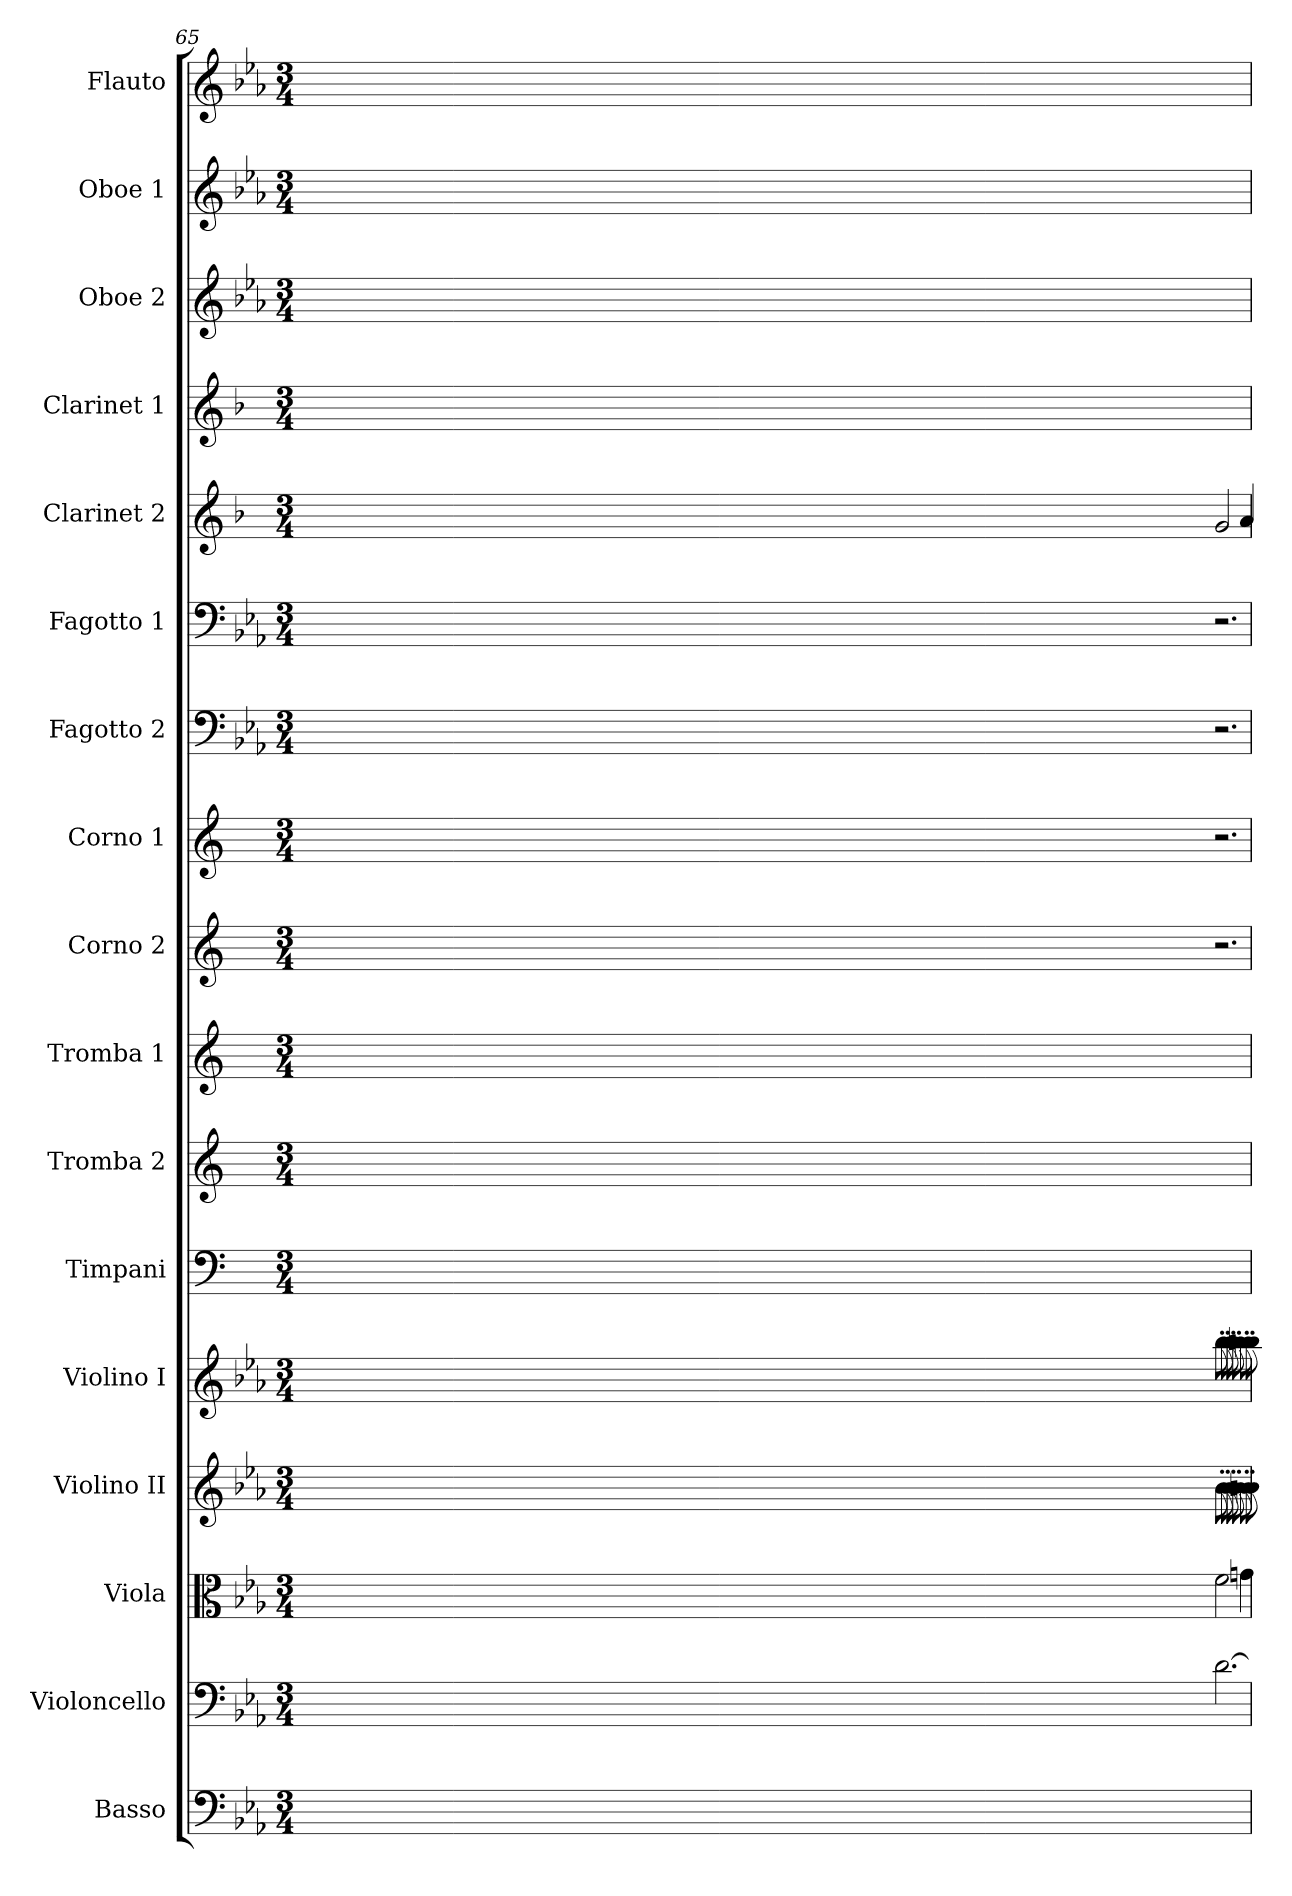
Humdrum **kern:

**kern	**kern	**kern	**kern	**kern	**kern	**kern	**kern	**kern	**kern	**kern	**kern	**kern	**kern	**kern	**kern	**kern
*part17	*part16	*part15	*part14	*part13	*part12	*part11	*part10	*part9	*part8	*part7	*part6	*part5	*part4	*part3	*part2	*part1
*staff17	*staff16	*staff15	*staff14	*staff13	*staff12	*staff11	*staff10	*staff9	*staff8	*staff7	*staff6	*staff5	*staff4	*staff3	*staff2	*staff1
*I"Basso	*I"Violoncello	*I"Viola	*I"Violino II	*I"Violino I	*I"Timpani	*I"Tromba 2	*I"Tromba 1	*I"Corno 2	*I"Corno 1	*I"Fagotto 2	*I"Fagotto 1	*I"Clarinet 2	*I"Clarinet 1	*I"Oboe 2	*I"Oboe 1	*I"Flauto
*	*I'Vc	*I'Vla	*I'Vln	*I'Vln	*	*	*	*	*	*	*	*I'Cl	*I'Cl	*I'Ob	*I'Ob	*I'Fl
*clefF4	*clefF4	*clefC3	*clefG2	*clefG2	*clefF4	*clefG2	*clefG2	*clefG2	*clefG2	*clefF4	*clefF4	*clefG2	*clefG2	*clefG2	*clefG2	*clefG2
*ITrd7c12	*	*	*	*	*	*ITrd-2c-3	*ITrd-2c-3	*ITrd5c9	*ITrd5c9	*	*	*ITrd1c2	*ITrd1c2	*	*	*
*k[b-e-a-]	*k[b-e-a-]	*k[b-e-a-]	*k[b-e-a-]	*k[b-e-a-]	*	*	*	*	*	*k[b-e-a-]	*k[b-e-a-]	*k[b-e-a-]	*k[b-e-a-]	*k[b-e-a-]	*k[b-e-a-]	*k[b-e-a-]
*M3/4	*M3/4	*M3/4	*M3/4	*M3/4	*M3/4	*M3/4	*M3/4	*M3/4	*M3/4	*M3/4	*M3/4	*M3/4	*M3/4	*M3/4	*M3/4	*M3/4
=65	=65	=65	=65	=65	=65	=65	=65	=65	=65	=65	=65	=65	=65	=65	=65	=65
1ryy	1ryy	1ryy	1ryy	1ryy	1ryy	1ryy	1ryy	1ryy	1ryy	1ryy	1ryy	1ryy	1ryy	1ryy	1ryy	1ryy
1ryy	1ryy	1ryy	1ryy	1ryy	1ryy	1ryy	1ryy	1ryy	1ryy	1ryy	1ryy	1ryy	1ryy	1ryy	1ryy	1ryy
1ryy	1ryy	1ryy	1ryy	1ryy	1ryy	1ryy	1ryy	1ryy	1ryy	1ryy	1ryy	1ryy	1ryy	1ryy	1ryy	1ryy
1ryy	1ryy	1ryy	1ryy	1ryy	1ryy	1ryy	1ryy	1ryy	1ryy	1ryy	1ryy	1ryy	1ryy	1ryy	1ryy	1ryy
1ryy	1ryy	1ryy	1ryy	1ryy	1ryy	1ryy	1ryy	1ryy	1ryy	1ryy	1ryy	1ryy	1ryy	1ryy	1ryy	1ryy
1ryy	1ryy	1ryy	1ryy	1ryy	1ryy	1ryy	1ryy	1ryy	1ryy	1ryy	1ryy	1ryy	1ryy	1ryy	1ryy	1ryy
1ryy	1ryy	1ryy	1ryy	1ryy	1ryy	1ryy	1ryy	1ryy	1ryy	1ryy	1ryy	1ryy	1ryy	1ryy	1ryy	1ryy
1ryy	1ryy	1ryy	1ryy	1ryy	1ryy	1ryy	1ryy	1ryy	1ryy	1ryy	1ryy	1ryy	1ryy	1ryy	1ryy	1ryy
1ryy	1ryy	1ryy	1ryy	1ryy	1ryy	1ryy	1ryy	1ryy	1ryy	1ryy	1ryy	1ryy	1ryy	1ryy	1ryy	1ryy
1ryy	1ryy	1ryy	1ryy	1ryy	1ryy	1ryy	1ryy	1ryy	1ryy	1ryy	1ryy	1ryy	1ryy	1ryy	1ryy	1ryy
1ryy	1ryy	1ryy	1ryy	1ryy	1ryy	1ryy	1ryy	1ryy	1ryy	1ryy	1ryy	1ryy	1ryy	1ryy	1ryy	1ryy
1ryy	1ryy	1ryy	1ryy	1ryy	1ryy	1ryy	1ryy	1ryy	1ryy	1ryy	1ryy	1ryy	1ryy	1ryy	1ryy	1ryy
1ryy	1ryy	1ryy	1ryy	1ryy	1ryy	1ryy	1ryy	1ryy	1ryy	1ryy	1ryy	1ryy	1ryy	1ryy	1ryy	1ryy
1ryy	1ryy	1ryy	1ryy	1ryy	1ryy	1ryy	1ryy	1ryy	1ryy	1ryy	1ryy	1ryy	1ryy	1ryy	1ryy	1ryy
1ryy	1ryy	1ryy	1ryy	1ryy	1ryy	1ryy	1ryy	1ryy	1ryy	1ryy	1ryy	1ryy	1ryy	1ryy	1ryy	1ryy
1ryy	1ryy	1ryy	1ryy	1ryy	1ryy	1ryy	1ryy	1ryy	1ryy	1ryy	1ryy	1ryy	1ryy	1ryy	1ryy	1ryy
1ryy	1ryy	1ryy	1ryy	1ryy	1ryy	1ryy	1ryy	1ryy	1ryy	1ryy	1ryy	1ryy	1ryy	1ryy	1ryy	1ryy
1ryy	1ryy	1ryy	1ryy	1ryy	1ryy	1ryy	1ryy	1ryy	1ryy	1ryy	1ryy	1ryy	1ryy	1ryy	1ryy	1ryy
1ryy	1ryy	1ryy	1ryy	1ryy	1ryy	1ryy	1ryy	1ryy	1ryy	1ryy	1ryy	1ryy	1ryy	1ryy	1ryy	1ryy
1ryy	1ryy	1ryy	1ryy	1ryy	1ryy	1ryy	1ryy	1ryy	1ryy	1ryy	1ryy	1ryy	1ryy	1ryy	1ryy	1ryy
1ryy	1ryy	1ryy	1ryy	1ryy	1ryy	1ryy	1ryy	1ryy	1ryy	1ryy	1ryy	1ryy	1ryy	1ryy	1ryy	1ryy
1ryy	1ryy	1ryy	1ryy	1ryy	1ryy	1ryy	1ryy	1ryy	1ryy	1ryy	1ryy	1ryy	1ryy	1ryy	1ryy	1ryy
1ryy	1ryy	1ryy	1ryy	1ryy	1ryy	1ryy	1ryy	1ryy	1ryy	1ryy	1ryy	1ryy	1ryy	1ryy	1ryy	1ryy
1ryy	1ryy	1ryy	1ryy	1ryy	1ryy	1ryy	1ryy	1ryy	1ryy	1ryy	1ryy	1ryy	1ryy	1ryy	1ryy	1ryy
1ryy	1ryy	1ryy	1ryy	1ryy	1ryy	1ryy	1ryy	1ryy	1ryy	1ryy	1ryy	1ryy	1ryy	1ryy	1ryy	1ryy
1ryy	1ryy	1ryy	1ryy	1ryy	1ryy	1ryy	1ryy	1ryy	1ryy	1ryy	1ryy	1ryy	1ryy	1ryy	1ryy	1ryy
1ryy	1ryy	1ryy	1ryy	1ryy	1ryy	1ryy	1ryy	1ryy	1ryy	1ryy	1ryy	1ryy	1ryy	1ryy	1ryy	1ryy
1ryy	1ryy	1ryy	1ryy	1ryy	1ryy	1ryy	1ryy	1ryy	1ryy	1ryy	1ryy	1ryy	1ryy	1ryy	1ryy	1ryy
1ryy	1ryy	1ryy	1ryy	1ryy	1ryy	1ryy	1ryy	1ryy	1ryy	1ryy	1ryy	1ryy	1ryy	1ryy	1ryy	1ryy
1ryy	1ryy	1ryy	1ryy	1ryy	1ryy	1ryy	1ryy	1ryy	1ryy	1ryy	1ryy	1ryy	1ryy	1ryy	1ryy	1ryy
1ryy	1ryy	1ryy	1ryy	1ryy	1ryy	1ryy	1ryy	1ryy	1ryy	1ryy	1ryy	1ryy	1ryy	1ryy	1ryy	1ryy
1ryy	1ryy	1ryy	1ryy	1ryy	1ryy	1ryy	1ryy	1ryy	1ryy	1ryy	1ryy	1ryy	1ryy	1ryy	1ryy	1ryy
1ryy	1ryy	1ryy	1ryy	1ryy	1ryy	1ryy	1ryy	1ryy	1ryy	1ryy	1ryy	1ryy	1ryy	1ryy	1ryy	1ryy
1ryy	1ryy	1ryy	1ryy	1ryy	1ryy	1ryy	1ryy	1ryy	1ryy	1ryy	1ryy	1ryy	1ryy	1ryy	1ryy	1ryy
1ryy	1ryy	1ryy	1ryy	1ryy	1ryy	1ryy	1ryy	1ryy	1ryy	1ryy	1ryy	1ryy	1ryy	1ryy	1ryy	1ryy
1ryy	1ryy	1ryy	1ryy	1ryy	1ryy	1ryy	1ryy	1ryy	1ryy	1ryy	1ryy	1ryy	1ryy	1ryy	1ryy	1ryy
1ryy	1ryy	1ryy	1ryy	1ryy	1ryy	1ryy	1ryy	1ryy	1ryy	1ryy	1ryy	1ryy	1ryy	1ryy	1ryy	1ryy
1ryy	1ryy	1ryy	1ryy	1ryy	1ryy	1ryy	1ryy	1ryy	1ryy	1ryy	1ryy	1ryy	1ryy	1ryy	1ryy	1ryy
1ryy	1ryy	1ryy	1ryy	1ryy	1ryy	1ryy	1ryy	1ryy	1ryy	1ryy	1ryy	1ryy	1ryy	1ryy	1ryy	1ryy
1ryy	1ryy	1ryy	1ryy	1ryy	1ryy	1ryy	1ryy	1ryy	1ryy	1ryy	1ryy	1ryy	1ryy	1ryy	1ryy	1ryy
1ryy	1ryy	1ryy	1ryy	1ryy	1ryy	1ryy	1ryy	1ryy	1ryy	1ryy	1ryy	1ryy	1ryy	1ryy	1ryy	1ryy
1ryy	1ryy	1ryy	1ryy	1ryy	1ryy	1ryy	1ryy	1ryy	1ryy	1ryy	1ryy	1ryy	1ryy	1ryy	1ryy	1ryy
1ryy	1ryy	1ryy	1ryy	1ryy	1ryy	1ryy	1ryy	1ryy	1ryy	1ryy	1ryy	1ryy	1ryy	1ryy	1ryy	1ryy
1ryy	1ryy	1ryy	1ryy	1ryy	1ryy	1ryy	1ryy	1ryy	1ryy	1ryy	1ryy	1ryy	1ryy	1ryy	1ryy	1ryy
1ryy	1ryy	1ryy	1ryy	1ryy	1ryy	1ryy	1ryy	1ryy	1ryy	1ryy	1ryy	1ryy	1ryy	1ryy	1ryy	1ryy
2ryy	2ryy	2ryy	2ryy	2ryy	2ryy	2ryy	2ryy	2ryy	2ryy	2ryy	2ryy	2ryy	2ryy	2ryy	2ryy	2ryy
8.ryy	8.ryy	8.ryy	8.ryy	8.ryy	8.ryy	8.ryy	8.ryy	8.ryy	8.ryy	8.ryy	8.ryy	8.ryy	8.ryy	8.ryy	8.ryy	8.ryy
2.ryy	[2.d	2f	8b-'	8bb-'	2.ryy	2.ryy	2.ryy	2.r	2.r	2.r	2.r	2f	2.ryy	2.ryy	2.ryy	2.ryy
.	.	.	8b-'	8bb-'	.	.	.	.	.	.	.	.	.	.	.	.
.	.	.	8b-'	8bb-'	.	.	.	.	.	.	.	.	.	.	.	.
.	.	.	8b-'	8bb-'	.	.	.	.	.	.	.	.	.	.	.	.
.	.	4gn	8bn'	8bbn'	.	.	.	.	.	.	.	4g	.	.	.	.
.	.	.	8b'	8bb'	.	.	.	.	.	.	.	.	.	.	.	.
=	=	=	=	=	=	=	=	=	=	=	=	=	=	=	=	=
*-	*-	*-	*-	*-	*-	*-	*-	*-	*-	*-	*-	*-	*-	*-	*-	*-
